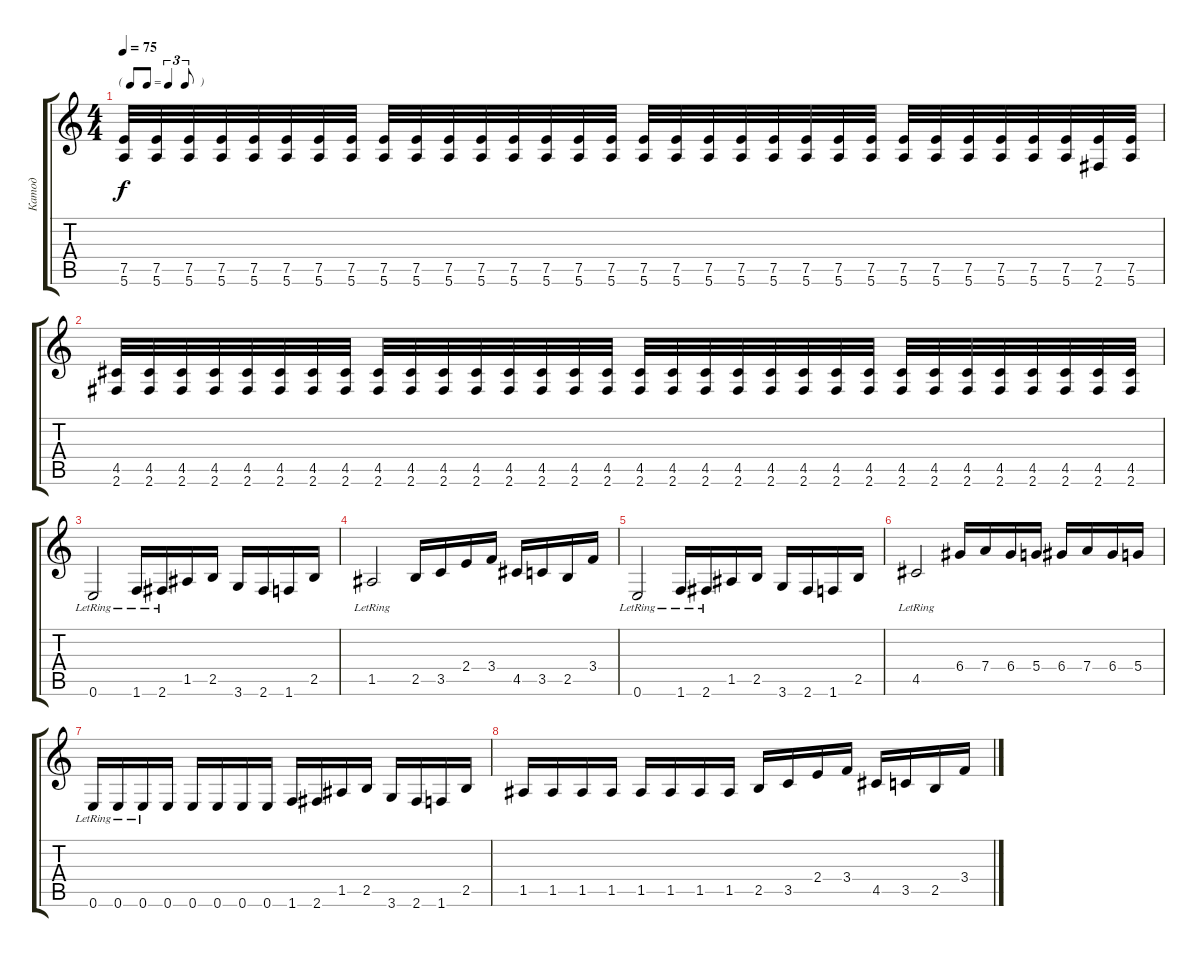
\track ("Катод" "Катод") {instrument overdrivenguitar}
\staff {score tabs}
\tuning (E4 B3 G3 D3 A2 E2) {hide}
\ts (4 4)
\tf triplet8th
\tempo 75
\clef g2
\ks c
(7.5 5.6).32{dy f} (7.5 5.6).32 (7.5 5.6).32 (7.5 5.6).32 (7.5 5.6).32 (7.5 5.6).32 (7.5 5.6).32 (7.5 5.6).32 (7.5 5.6).32 (7.5 5.6).32 (7.5 5.6).32 (7.5 5.6).32 (7.5 5.6).32 (7.5 5.6).32 (7.5 5.6).32 (7.5 5.6).32 (7.5 5.6).32 (7.5 5.6).32 (7.5 5.6).32 (7.5 5.6).32 (7.5 5.6).32 (7.5 5.6).32 (7.5 5.6).32 (7.5 5.6).32 (7.5 5.6).32 (7.5 5.6).32 (7.5 5.6).32 (7.5 5.6).32 (7.5 5.6).32 (7.5 5.6).32 (7.5 2.6).32 (7.5 5.6).32 |
(4.5 2.6).32 (4.5 2.6).32 (4.5 2.6).32 (4.5 2.6).32 (4.5 2.6).32 (4.5 2.6).32 (4.5 2.6).32 (4.5 2.6).32 (4.5 2.6).32 (4.5 2.6).32 (4.5 2.6).32 (4.5 2.6).32 (4.5 2.6).32 (4.5 2.6).32 (4.5 2.6).32 (4.5 2.6).32 (4.5 2.6).32 (4.5 2.6).32 (4.5 2.6).32 (4.5 2.6).32 (4.5 2.6).32 (4.5 2.6).32 (4.5 2.6).32 (4.5 2.6).32 (4.5 2.6).32 (4.5 2.6).32 (4.5 2.6).32 (4.5 2.6).32 (4.5 2.6).32 (4.5 2.6).32 (4.5 2.6).32 (4.5 2.6).32 |
0.6{lr}.2 1.6{lr}.16 2.6{lr}.16 1.5.16 2.5.16 3.6.16 2.6.16 1.6.16 2.5.16 |
1.5{lr}.2 2.5.16 3.5.16 2.4.16 3.4.16 4.5.16 3.5.16 2.5.16 3.4.16 |
0.6{lr}.2 1.6{lr}.16 2.6{lr}.16 1.5.16 2.5.16 3.6.16 2.6.16 1.6.16 2.5.16 |
4.5{lr}.2 6.4.16 7.4.16 6.4.16 5.4.16 6.4.16 7.4.16 6.4.16 5.4.16 |
0.6{lr}.16 0.6{lr}.16 0.6{lr}.16 0.6.16 0.6.16 0.6.16 0.6.16 0.6.16 1.6.16 2.6.16 1.5.16 2.5.16 3.6.16 2.6.16 1.6.16 2.5.16 |
1.5.16 1.5.16 1.5.16 1.5.16 1.5.16 1.5.16 1.5.16 1.5.16 2.5.16 3.5.16 2.4.16 3.4.16 4.5.16 3.5.16 2.5.16 3.4.16
